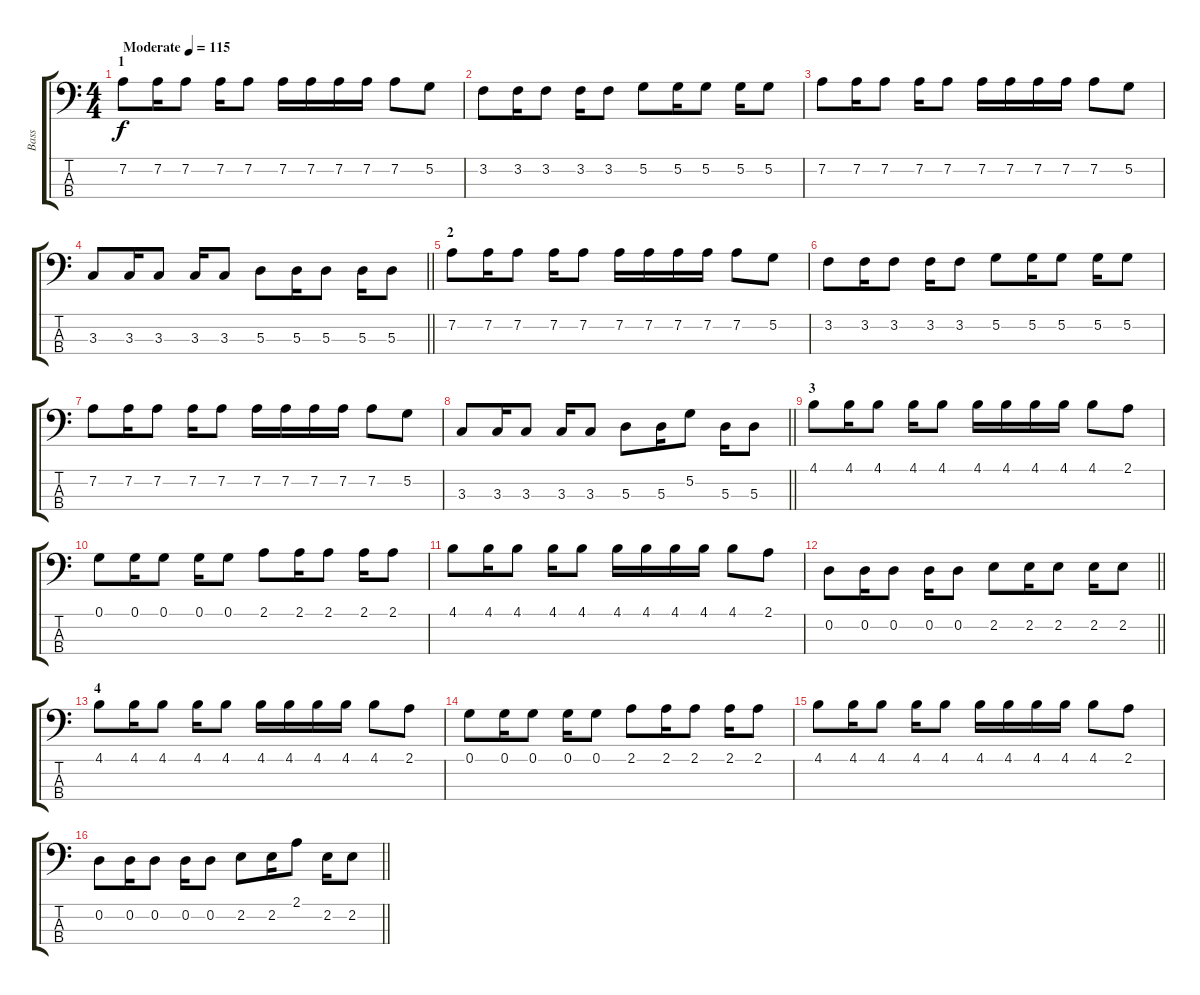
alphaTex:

\track ("Bass" "Bass") {instrument electricbassfinger}
\staff {score tabs}
\tuning (G2 D2 A1 E1) {hide}
\ts (4 4)
\section ("" "1")
\tempo (115 "Moderate")
\clef f4
\ks c
7.2.8{dy f instrument electricbassfinger} 7.2.16 7.2.8 7.2.16 7.2.8 7.2.16 7.2.16 7.2.16 7.2.16 7.2.8 5.2.8 |
3.2.8 3.2.16 3.2.8 3.2.16 3.2.8 5.2.8 5.2.16 5.2.8 5.2.16 5.2.8 |
7.2.8 7.2.16 7.2.8 7.2.16 7.2.8 7.2.16 7.2.16 7.2.16 7.2.16 7.2.8 5.2.8 |
\barLineRight lightlight
3.3.8 3.3.16 3.3.8 3.3.16 3.3.8 5.3.8 5.3.16 5.3.8 5.3.16 5.3.8 |
\section ("" "2")
7.2.8 7.2.16 7.2.8 7.2.16 7.2.8 7.2.16 7.2.16 7.2.16 7.2.16 7.2.8 5.2.8 |
3.2.8 3.2.16 3.2.8 3.2.16 3.2.8 5.2.8 5.2.16 5.2.8 5.2.16 5.2.8 |
7.2.8 7.2.16 7.2.8 7.2.16 7.2.8 7.2.16 7.2.16 7.2.16 7.2.16 7.2.8 5.2.8 |
\barLineRight lightlight
3.3.8 3.3.16 3.3.8 3.3.16 3.3.8 5.3.8 5.3.16 5.2.8 5.3.16 5.3.8 |
\section ("" "3")
4.1.8 4.1.16 4.1.8 4.1.16 4.1.8 4.1.16 4.1.16 4.1.16 4.1.16 4.1.8 2.1.8 |
0.1.8 0.1.16 0.1.8 0.1.16 0.1.8 2.1.8 2.1.16 2.1.8 2.1.16 2.1.8 |
4.1.8 4.1.16 4.1.8 4.1.16 4.1.8 4.1.16 4.1.16 4.1.16 4.1.16 4.1.8 2.1.8 |
\barLineRight lightlight
0.2.8 0.2.16 0.2.8 0.2.16 0.2.8 2.2.8 2.2.16 2.2.8 2.2.16 2.2.8 |
\section ("" "4")
4.1.8 4.1.16 4.1.8 4.1.16 4.1.8 4.1.16 4.1.16 4.1.16 4.1.16 4.1.8 2.1.8 |
0.1.8 0.1.16 0.1.8 0.1.16 0.1.8 2.1.8 2.1.16 2.1.8 2.1.16 2.1.8 |
4.1.8 4.1.16 4.1.8 4.1.16 4.1.8 4.1.16 4.1.16 4.1.16 4.1.16 4.1.8 2.1.8 |
\barLineRight lightlight
0.2.8 0.2.16 0.2.8 0.2.16 0.2.8 2.2.8 2.2.16 2.1.8 2.2.16 2.2.8
